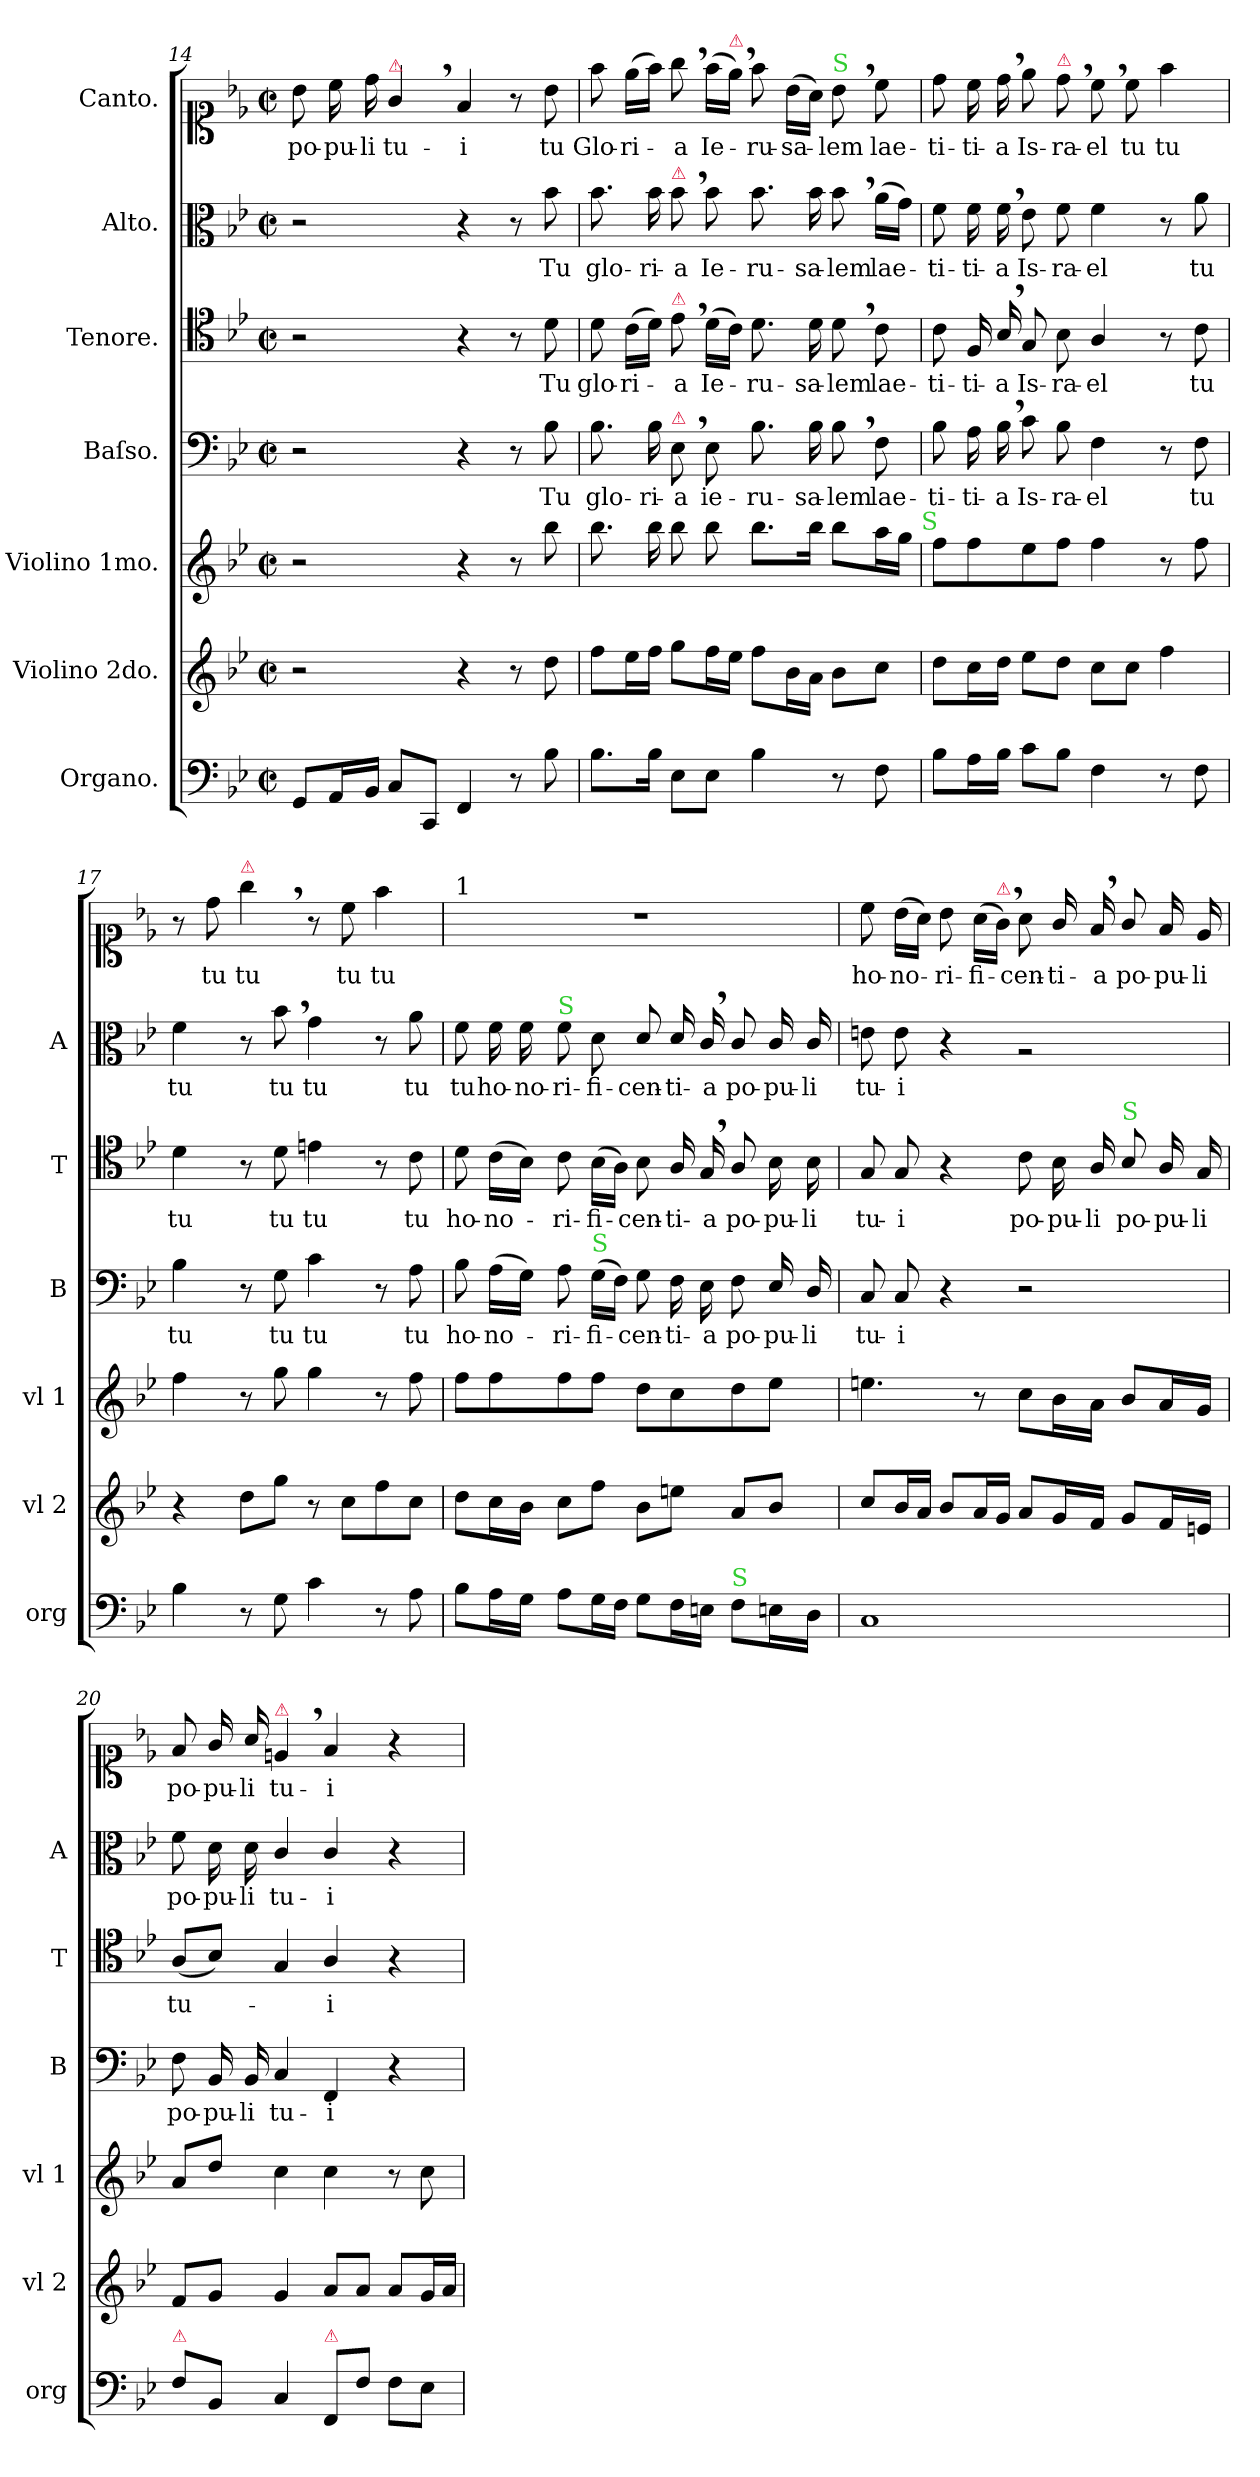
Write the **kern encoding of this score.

**kern	**kern	**kern	**kern	**text	**kern	**text	**kern	**text	**kern	**text
*part7	*part6	*part5	*part4	*part4	*part3	*part3	*part2	*part2	*part1	*part1
*staff7	*staff6	*staff5	*staff4	*staff4	*staff3	*staff3	*staff2	*staff2	*staff1	*staff1
*I"Organo.	*I"Violino 2do.	*I"Violino 1mo.	*I"Baſso.	*	*I"Tenore.	*	*I"Alto.	*	*I"Canto.	*
*I'org	*I'vl 2	*I'vl 1	*I'B	*	*I'T	*	*I'A	*	*	*
*clefF4	*clefG2	*clefG2	*clefF4	*	*clefC4	*	*clefC3	*	*clefC1	*
*k[b-e-]	*k[b-e-]	*k[b-e-]	*k[b-e-]	*	*k[b-e-]	*	*k[b-e-]	*	*k[b-e-]	*
*M2/2	*M2/2	*M2/2	*M2/2	*	*M2/2	*	*M2/2	*	*M2/2	*
*met(c|)	*met(c|)	*met(c|)	*met(c|)	*	*met(c|)	*	*met(c|)	*	*met(c|)	*
=14	=14	=14	=14	=14	=14	=14	=14	=14	=14	=14
8GG/L	2r	2r	2r	.	2r	.	2r	.	8b-\	po-
16AA/L	.	.	.	.	.	.	.	.	16cc\	-pu-
16BB-/JJ	.	.	.	.	.	.	.	.	16dd\	-li
!	!	!	!	!	!	!	!	!	!LO:TX:a:color=crimson:t=⚠	!
8C/L	.	.	.	.	.	.	.	.	4g,/	tu-
8CC/J	.	.	.	.	.	.	.	.	.	.
4FF/	4r	4r	4r	.	4r	.	4r	.	4f/	-i
8r	8r	8r	8r	.	8r	.	8r	.	8r	.
8B-\	8dd\	8bb-\	8B-\	Tu	8d\	Tu	8b-\	Tu	8b-\	tu
=15	=15	=15	=15	=15	=15	=15	=15	=15	=15	=15
8.B-\L	8ff\L	8.bb-\	8.B-\	glo-	8d\	glo-	8.b-\	glo-	8ff\	Glo-
.	16ee-\L	.	.	.	(>16c\LL	-ri-	.	.	(>16ee-\LL	-ri-
16B-\Jk	16ff\JJ	16bb-\	16B-\	-ri-	16d\JJ)	.	16b-\	-ri-	16ff\JJ)	.
!	!	!	!	!	!	!	!LO:TX:a:color=crimson:t=⚠	!	!	!
!	!	!	!	!	!LO:TX:a:color=crimson:t=⚠	!	!	!	!	!
!	!	!	!LO:TX:a:color=crimson:t=⚠	!	!	!	!	!	!	!
8E-\L	8gg\L	8bb-\	8E-,\	-a	8e-,\	-a	8b-,\	-a	8gg,<\	-a
8E-\J	16ff\L	8bb-\	8E-\	ie-	(>16d\LL	Ie-	8b-\	Ie-	(>16ff\LL	Ie-
!	!	!	!	!	!	!	!	!	!LO:TX:a:color=crimson:t=⚠	!
.	16ee-\JJ	.	.	.	16c\JJ)	.	.	.	16ee-,\JJ)	.
4B-\	8ff\L	8.bb-\L	8.B-\	-ru-	8.d\	-ru-	8.b-\	-ru-	8ff\	-ru-
.	16b-\L	.	.	.	.	.	.	.	(>16b-\LL	-sa-
.	16a\JJ	16bb-\Jk	16B-\	-sa-	16d\	-sa-	16b-\	-sa-	16a\JJ)	.
!	!	!	!	!	!	!	!	!	!LO:TX:a:color=limegreen:t=S	!
8r	8b-\L	8bb-\L	8B-,\	-lem	8d,\	-lem	8b-,\	-lem	8b-,<\	-lem
8F\	8cc\J	16aa\L	8F\	lae-	8c\	lae-	(>16a\LL	lae-	8cc\	lae-
.	.	16gg\JJ	.	.	.	.	16g\JJ)	.	.	.
!	!	!LO:TX:a:color=limegreen:t=S	!	!	!	!	!	!	!	!
=16	=16	=16	=16	=16	=16	=16	=16	=16	=16	=16
8B-\L	8dd\L	8ff\L	8B-\	-ti-	8c\	-ti-	8f\	-ti-	8dd\	-ti-
16A\L	16cc\L	8ff\	16A\	-ti-	16F/	-ti-	16f\	-ti-	16cc\	-ti-
16B-\JJ	16dd\JJ	.	16B-,\	-a	16B-,/	-a	16f,\	-a	16dd,<\	-a
8c\L	8ee-\L	8ee-\	8c\	Is-	8G/	Is-	8e-\	Is-	8ee-\	Is-
!	!	!	!	!	!	!	!	!	!LO:TX:a:color=crimson:t=⚠	!
8B-\J	8dd\J	8ff\J	8B-\	-ra-	8B-\	-ra-	8f\	-ra-	8dd,\	-ra-
4F\	8cc\L	4ff\	4F\	-el	4A/	-el	4f\	-el	8cc,<\	-el
.	8cc\J	.	.	.	.	.	.	.	8cc\	tu
8r	4ff\	8r	8r	.	8r	.	8r	.	4ff\	tu
8F\	.	8ff\	8F\	tu	8c\	tu	8a\	tu	.	.
=17	=17	=17	=17	=17	=17	=17	=17	=17	=17	=17
4B-\	4r	4ff\	4B-\	tu	4d\	tu	4f\	tu	8r	.
.	.	.	.	.	.	.	.	.	8dd\	tu
!	!	!	!	!	!	!	!	!	!LO:TX:a:color=crimson:t=⚠	!
8r	8dd\L	8r	8r	.	8r	.	8r	.	4gg,\	tu
8G\	8gg\J	8gg\	8G\	tu	8d\	tu	8b-,\	tu	.	.
!	!	!	!	!	!	!	!	!LO:LY:i	!	!
4c\	8r	4gg\	4c\	tu	4en\	tu	4g\	tu	8r	.
.	8cc\L	.	.	.	.	.	.	.	8cc\	tu
8r	8ff\	8r	8r	.	8r	.	8r	.	4ff\	tu
8A\	8cc\J	8ff\	8A\	tu	8c\	tu	8a\	tu	.	.
=18	=18	=18	=18	=18	=18	=18	=18	=18	=18	=18
!	!	!	!	!	!	!	!	!	!LO:TX:a:t=1	!
8B-\L	8dd\L	8ff\L	8B-\	ho-	8d\	ho-	8f\	tu	1r	.
16A\L	16cc\L	8ff\	(>16A\LL	-no-	(>16c\LL	-no-	16f\	ho-	.	.
16G\JJ	16b-\JJ	.	16G\JJ)	.	16B-\JJ)	.	16f\	-no-	.	.
!	!	!	!	!	!	!	!LO:TX:a:color=limegreen:t=S	!	!	!
8A\L	8cc\L	8ff\	8A\	-ri-	8c\	-ri-	8f\	-ri-	.	.
!	!	!	!LO:TX:a:color=limegreen:t=S	!	!	!	!	!	!	!
16G\L	8ff\J	8ff\J	(>16G\LL	-fi-	(>16B-\LL	-fi-	8d\	-fi-	.	.
16F\JJ	.	.	16F\JJ)	.	16A\JJ)	.	.	.	.	.
8G\L	8b-\L	8dd\L	8G\	-cen-	8B-\	-cen-	8d/	-cen-	.	.
16F\L	8een\J	8cc\	16F\	-ti-	16A/	-ti-	16d/	-ti-	.	.
16En\JJ	.	.	16E-\	-a	16G,/	-a	16c,/	-a	.	.
!LO:TX:a:color=limegreen:t=S	!	!	!	!	!	!	!	!	!	!
8F\L	8a/L	8dd\	8F\	po-	8A/	po-	8c/	po-	.	.
16En\L	8b-/J	8ee-\J	16E-/	-pu-	16B-\	-pu-	16c/	-pu-	.	.
16D\JJ	.	.	16D/	-li	16B-\	-li	16c/	-li	.	.
=19	=19	=19	=19	=19	=19	=19	=19	=19	=19	=19
1C	8cc/L	4.een\	8C/	tu-	8G/	tu-	8en\	tu-	8cc\	ho-
.	16b-/L	.	8C/	-i	8G/	-i	8e\	-i	(>16b-\LL	-no-
.	16a/JJ	.	.	.	.	.	.	.	16a\JJ)	.
.	8b-/L	.	4r	.	4r	.	4r	.	8b-\	-ri-
.	16a/L	8r	.	.	.	.	.	.	(>16a\LL	-fi-
!	!	!	!	!	!	!	!	!	!LO:TX:a:color=crimson:t=⚠	!
.	16g/JJ	.	.	.	.	.	.	.	16g,\JJ)	.
.	8a/L	8cc\L	2r	.	8c\	po-	2rA	.	8a\	-cen-
.	16g/L	16b-\L	.	.	16B-\	-pu-	.	.	16g/	-ti-
.	16f/JJ	16a\JJ	.	.	16A/	-li	.	.	16f,</	-a
!	!	!	!	!	!LO:TX:a:color=limegreen:t=S	!	!	!	!	!
.	8g/L	8b-/L	.	.	8B-/	po-	.	.	8g/	po-
.	16f/L	16a/L	.	.	16A/	-pu-	.	.	16f/	-pu-
.	16en/JJ	16g/JJ	.	.	16G/	-li	.	.	16e-/	-li
=20	=20	=20	=20	=20	=20	=20	=20	=20	=20	=20
!LO:TX:a:color=crimson:t=⚠	!	!	!	!	!	!	!	!	!	!
8F\L	8f/L	8a/L	8F\	po-	(<8A/L	tu-	8f\	po-	8f/	po-
8BB-/J	8g/J	8dd/J	16BB-/	-pu-	8B-/J)	.	16d\	-pu-	16g/	-pu-
.	.	.	16BB-/	-li	.	.	16d\	-li	16a/	-li
!	!	!	!	!	!	!	!	!	!LO:TX:a:color=crimson:t=⚠	!
4C/	4g/	4cc\	4C/	tu-	4G/	.	4c/	tu-	4en,/	tu-
!LO:TX:a:color=crimson:t=⚠	!	!	!	!	!	!	!	!	!	!
8FF/L	8a/L	4cc\	4FF/	-i	4A/	-i	4c/	-i	4f/	-i
8F\J	8a/J	.	.	.	.	.	.	.	.	.
8F\L	8a/L	8r	4r	.	4r	.	4r	.	4r	.
8E-\J	16g/L	8cc\	.	.	.	.	.	.	.	.
.	16a/JJ	.	.	.	.	.	.	.	.	.
=	=	=	=	=	=	=	=	=	=	=
*-	*-	*-	*-	*-	*-	*-	*-	*-	*-	*-
